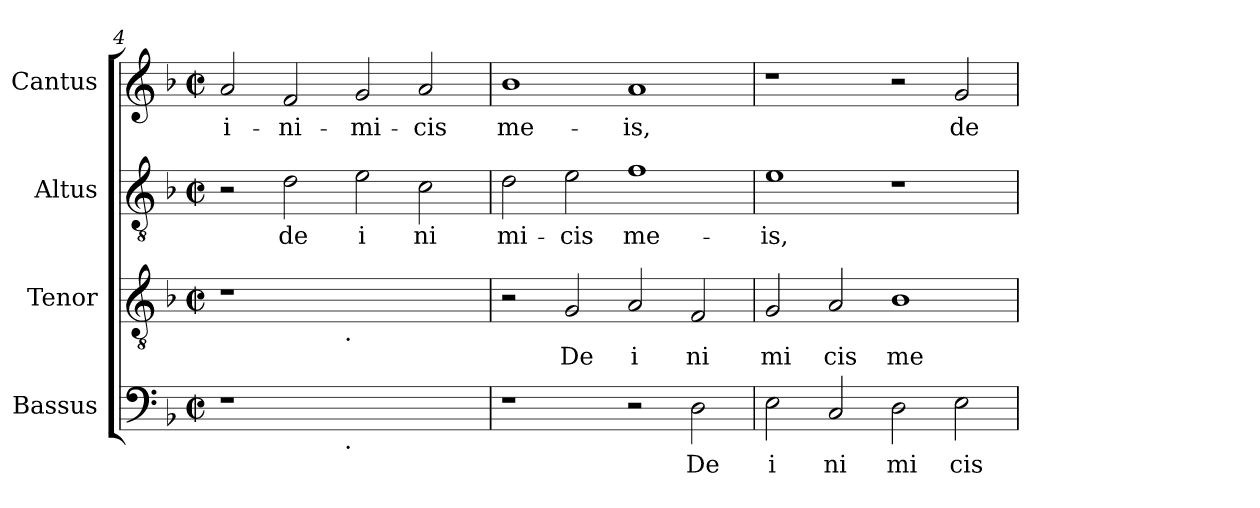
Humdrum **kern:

**kern	**text	**kern	**text	**kern	**text	**kern	**text
*part4	*part4	*part3	*part3	*part2	*part2	*part1	*part1
*staff4	*staff4	*staff3	*staff3	*staff2	*staff2	*staff1	*staff1
*I"Bassus	*	*I"Tenor	*	*I"Altus	*	*I"Cantus	*
*clefF4	*	*clefGv2	*	*clefGv2	*	*clefG2	*
*k[b-]	*	*k[b-]	*	*k[b-]	*	*k[b-]	*
*F:	*	*F:	*	*F:	*	*F:	*
*M2/2	*	*M2/2	*	*M2/2	*	*M2/2	*
*met(c|)	*	*met(c|)	*	*met(c|)	*	*met(c|)	*
=4	=4	=4	=4	=4	=4	=4	=4
!	!	!	!	!	!	!	!LO:LY:b:cj
*^	*	*^	*	*	*	*	*
1r	2ryy	.	1r	2ryy	.	2r	.	2a/	i-
!	!	!	!	!	!	!	!LO:LY:b:cj	!	!LO:LY:b:cj
.	4...ryy	.	.	4...ryy	.	2d\	de	2f/	-ni-
!	!	!	!	!LO:TX:b:t=.	!	!	!	!	!
!	!LO:TX:b:t=.	!	!	!	!	!	!	!	!
.	1ryy	.	.	1ryy	.	.	.	.	.
!	!	!	!	!	!	!	!LO:LY:b:cj	!	!LO:LY:b:cj
1ryy	.	.	1ryy	.	.	2e\	i	2g/	-mi-
!	!	!	!	!	!	!	!LO:LY:b:cj	!	!LO:LY:b:cj
.	.	.	.	.	.	2c\	ni	2a/	-cis
.	32ryy	.	.	32ryy	.	.	.	.	.
!!LO:LB:g=z
=5	=5	=5	=5	=5	=5	=5	=5	=5	=5
!	!	!	!	!	!	!	!LO:LY:b:cj	!	!LO:LY:b:cj
*v	*v	*	*	*	*	*	*	*	*
*	*	*v	*v	*	*	*	*	*
1r	.	2r	.	2d\	mi-	1b-	me-
!	!	!	!LO:LY:b:cj	!	!LO:LY:b:cj	!	!
.	.	2G/	De	2e\	-cis	.	.
!	!	!	!LO:LY:b:cj	!	!LO:LY:b:cj	!	!LO:LY:b:cj
2r	.	2A/	i	1f	me-	1a	-is,
!	!LO:LY:b:cj	!	!LO:LY:b:cj	!	!	!	!
2D\	De	2F/	ni	.	.	.	.
=6	=6	=6	=6	=6	=6	=6	=6
!	!LO:LY:b:cj	!	!LO:LY:b:cj	!	!LO:LY:b:cj	!	!
2E\	i	2G/	mi	1e	-is,	1r	.
!	!LO:LY:b:cj	!	!LO:LY:b:cj	!	!	!	!
2C/	ni	2A/	cis	.	.	.	.
!	!LO:LY:b:cj	!	!LO:LY:b:cj	!	!	!	!
2D\	mi	1B-	me	1r	.	2r	.
!	!LO:LY:b:cj	!	!	!	!	!	!LO:LY:b:cj
2E\	cis	.	.	.	.	2g/	de
=	=	=	=	=	=	=	=
*-	*-	*-	*-	*-	*-	*-	*-
